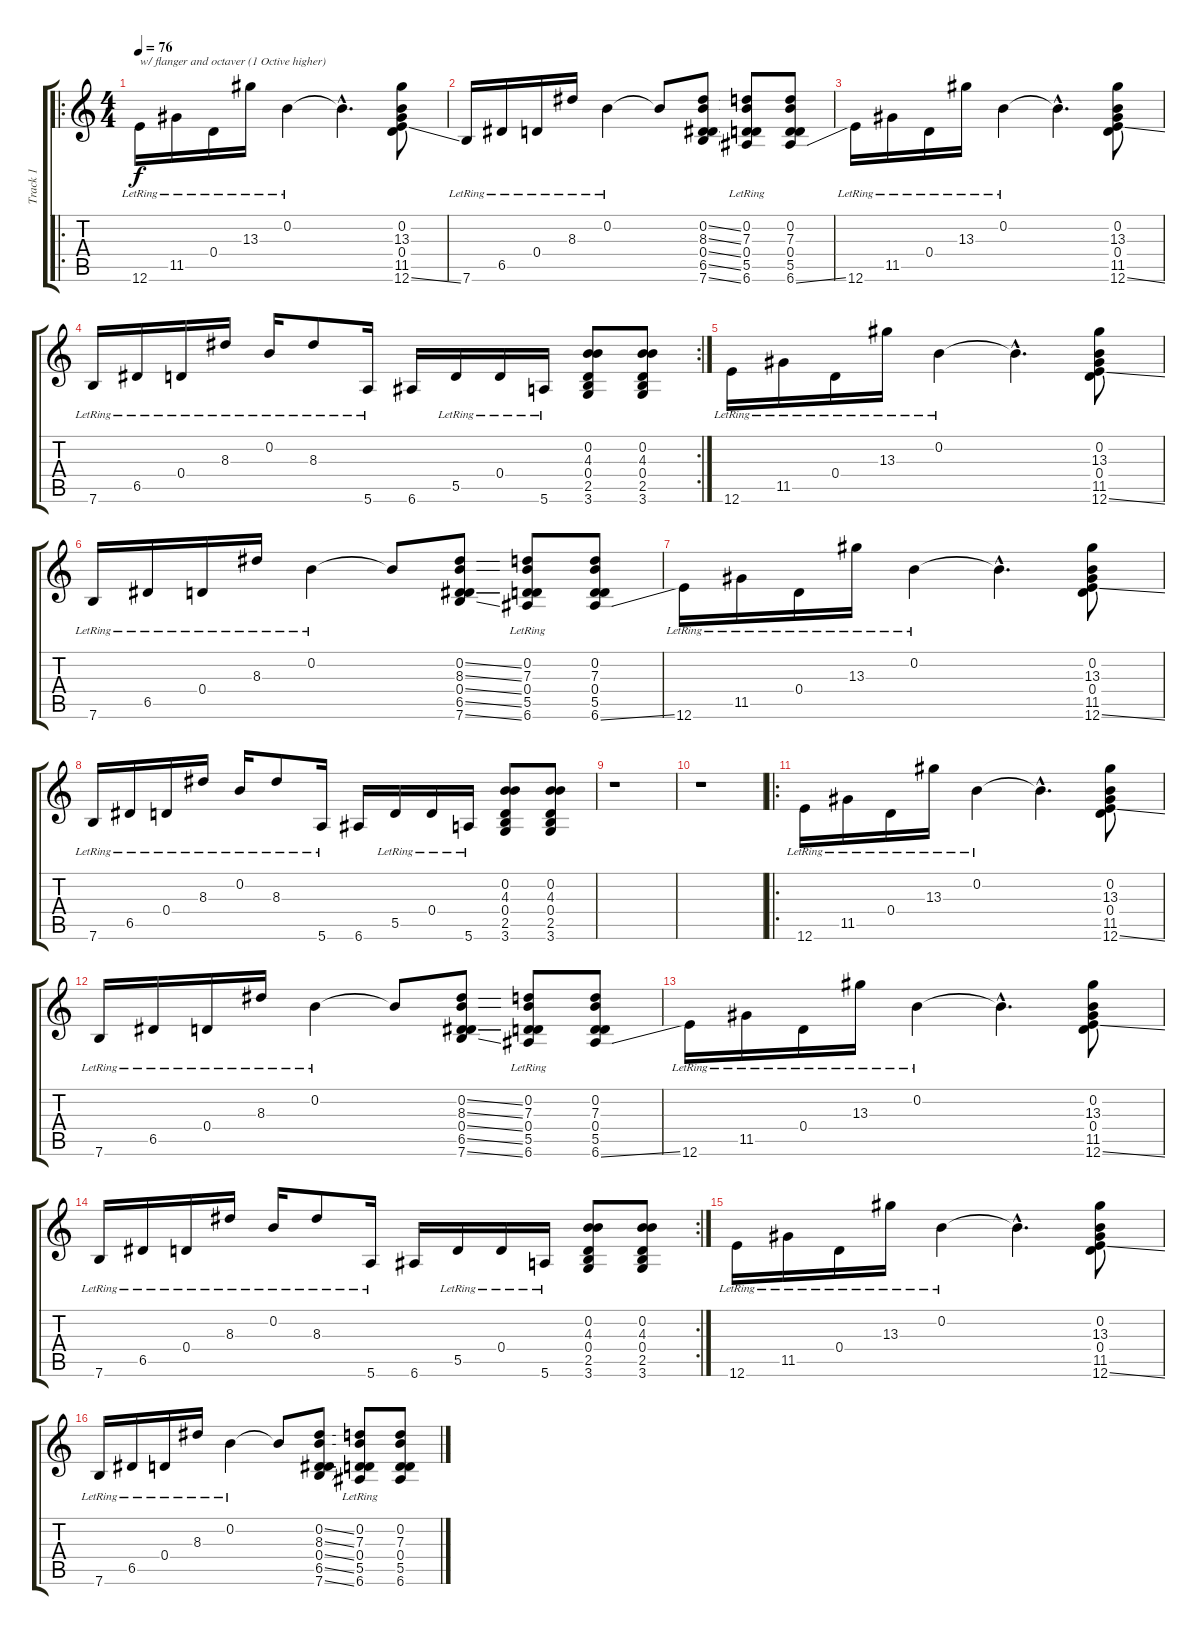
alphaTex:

\track ("Track 1" "Track 1") {instrument electricguitarclean}
\staff {score tabs}
\tuning (E4 B3 G3 D3 A2 E2) {hide}
\ro
\ts (4 4)
\tempo 76
\clef g2
\ks c
12.6{lr}.16{txt "w/ flanger and octaver (1 Octive higher)" dy f instrument electricguitarclean} 11.5{lr}.16 0.4{lr}.16 13.3{lr}.16 0.2{lr}.4 0.2{hac t}.4{d} (0.2 13.3 0.4 11.5 12.6{ss}).8 |
7.6{lr}.16 6.5{lr}.16 0.4{lr}.16 8.3{lr}.16 0.2{lr}.4 0.2{t}.8 (0.2{ss} 8.3{ss} 0.4{ss} 6.5{ss} 7.6{ss}).8 (0.2{lr} 7.3{lr} 0.4{lr} 5.5{lr} 6.6{lr}).8 (0.2 7.3 0.4 5.5 6.6{ss}).8 |
12.6{lr}.16 11.5{lr}.16 0.4{lr}.16 13.3{lr}.16 0.2{lr}.4 0.2{hac t}.4{d} (0.2 13.3 0.4 11.5 12.6{ss}).8 |
\rc 2
7.6{lr}.16 6.5{lr}.16 0.4{lr}.16 8.3{lr}.16 0.2{lr}.16 8.3{lr}.8 5.6{lr}.16 6.6.16 5.5{lr}.16 0.4{lr}.16 5.6{lr}.16 (0.2 4.3 0.4 2.5 3.6).8 (0.2 4.3 0.4 2.5 3.6).8 |
12.6{lr}.16 11.5{lr}.16 0.4{lr}.16 13.3{lr}.16 0.2{lr}.4 0.2{hac t}.4{d} (0.2 13.3 0.4 11.5 12.6{ss}).8 |
7.6{lr}.16 6.5{lr}.16 0.4{lr}.16 8.3{lr}.16 0.2{lr}.4 0.2{t}.8 (0.2{ss} 8.3{ss} 0.4{ss} 6.5{ss} 7.6{ss}).8 (0.2{lr} 7.3{lr} 0.4{lr} 5.5{lr} 6.6{lr}).8 (0.2 7.3 0.4 5.5 6.6{ss}).8 |
12.6{lr}.16 11.5{lr}.16 0.4{lr}.16 13.3{lr}.16 0.2{lr}.4 0.2{hac t}.4{d} (0.2 13.3 0.4 11.5 12.6{ss}).8 |
7.6{lr}.16 6.5{lr}.16 0.4{lr}.16 8.3{lr}.16 0.2{lr}.16 8.3{lr}.8 5.6{lr}.16 6.6.16 5.5{lr}.16 0.4{lr}.16 5.6{lr}.16 (0.2 4.3 0.4 2.5 3.6).8 (0.2 4.3 0.4 2.5 3.6).8 |
r.1 |
r.1 |
\ro
12.6{lr}.16 11.5{lr}.16 0.4{lr}.16 13.3{lr}.16 0.2{lr}.4 0.2{hac t}.4{d} (0.2 13.3 0.4 11.5 12.6{ss}).8 |
7.6{lr}.16 6.5{lr}.16 0.4{lr}.16 8.3{lr}.16 0.2{lr}.4 0.2{t}.8 (0.2{ss} 8.3{ss} 0.4{ss} 6.5{ss} 7.6{ss}).8 (0.2{lr} 7.3{lr} 0.4{lr} 5.5{lr} 6.6{lr}).8 (0.2 7.3 0.4 5.5 6.6{ss}).8 |
12.6{lr}.16 11.5{lr}.16 0.4{lr}.16 13.3{lr}.16 0.2{lr}.4 0.2{hac t}.4{d} (0.2 13.3 0.4 11.5 12.6{ss}).8 |
\rc 2
7.6{lr}.16 6.5{lr}.16 0.4{lr}.16 8.3{lr}.16 0.2{lr}.16 8.3{lr}.8 5.6{lr}.16 6.6.16 5.5{lr}.16 0.4{lr}.16 5.6{lr}.16 (0.2 4.3 0.4 2.5 3.6).8 (0.2 4.3 0.4 2.5 3.6).8 |
12.6{lr}.16 11.5{lr}.16 0.4{lr}.16 13.3{lr}.16 0.2{lr}.4 0.2{hac t}.4{d} (0.2 13.3 0.4 11.5 12.6{ss}).8 |
7.6{lr}.16 6.5{lr}.16 0.4{lr}.16 8.3{lr}.16 0.2{lr}.4 0.2{t}.8 (0.2{ss} 8.3{ss} 0.4{ss} 6.5{ss} 7.6{ss}).8 (0.2{lr} 7.3{lr} 0.4{lr} 5.5{lr} 6.6{lr}).8 (0.2 7.3 0.4 5.5 6.6{ss}).8
